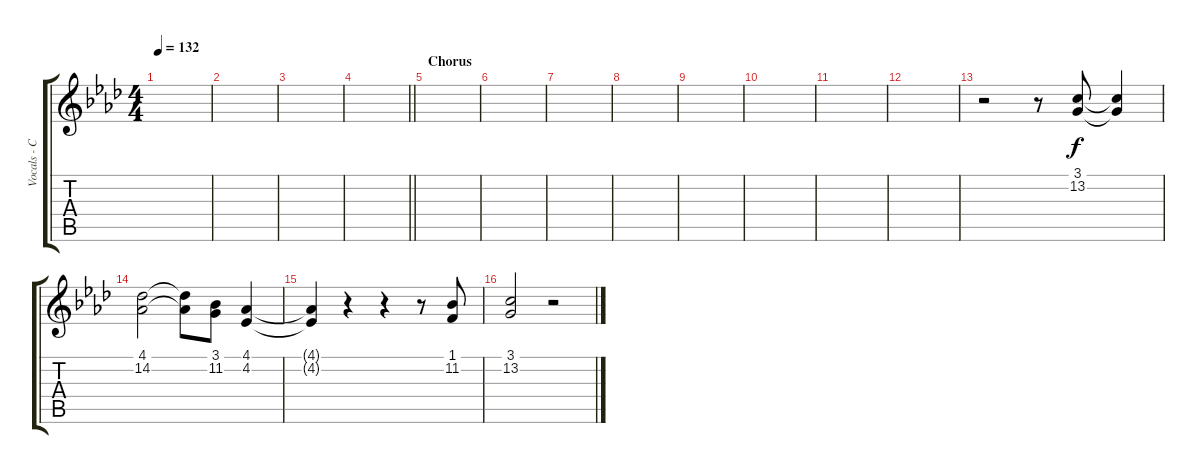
\track ("Vocals - Chris (backup vocals - Will)" "Vocals - C") {instrument synthbrass2}
\staff {score tabs}
\tuning (E4 B3 G3 D3 A2 E2) {hide}
\ts (4 4)
\tempo 132
\clef g2
\ks ab
|
|
|
\barLineRight lightlight
|
\section ("" "Chorus")
|
|
|
|
|
|
|
|
r.2 r.8 (3.1 13.2).8 (3.1{t} 13.2{t}).4 |
(4.1 14.2).2 (4.1{t} 14.2{t}).8 (3.1 11.2).8 (4.1 4.2).4 |
(4.1{t} 4.2{t}).4 r.4 r.4 r.8 (1.1 11.2).8 |
(3.1 13.2).2 r.2
